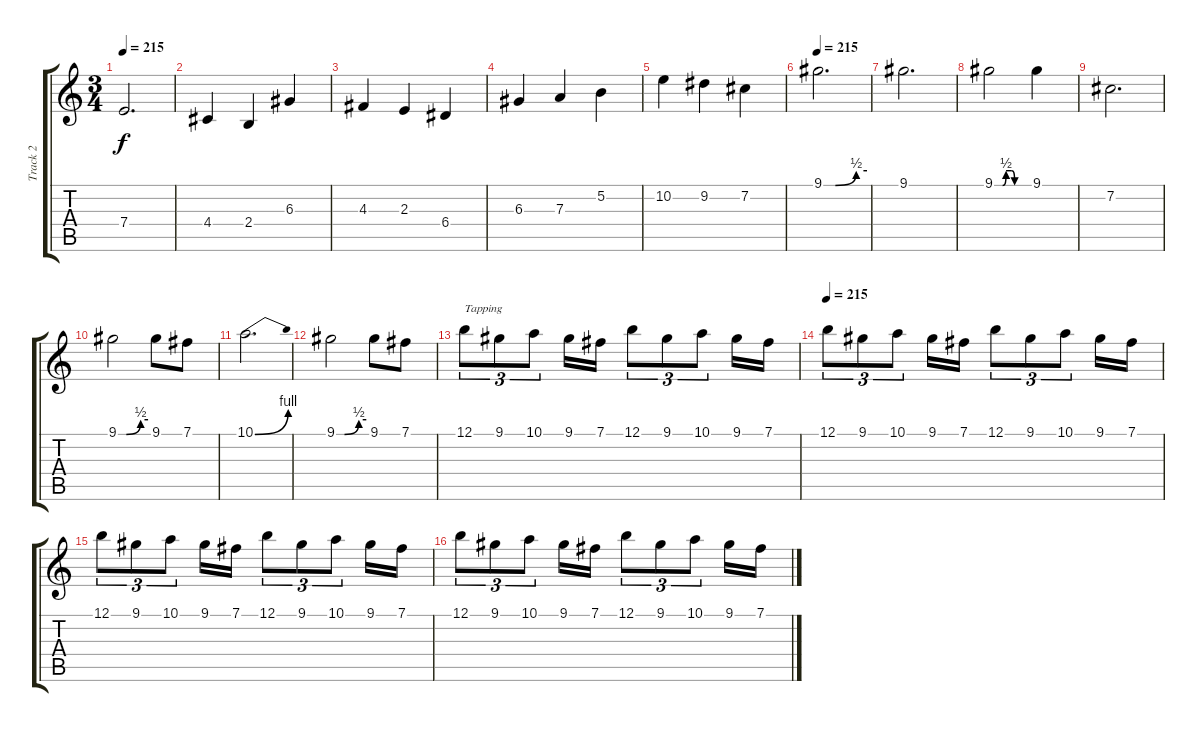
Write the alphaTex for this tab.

\track ("Track 2" "Track 2") {instrument distortionguitar}
\staff {score tabs}
\tuning (B3 Gb3 D3 A2 E2 B1) {hide}
\ts (3 4)
\tempo 215
\clef g2
\ks c
7.4.2{d dy f} |
4.4.4 2.4.4 6.3.4 |
4.3.4 2.3.4 6.4.4 |
6.3.4 7.3.4 5.2.4 |
10.2.4 9.2.4 7.2.4 |
\tempo 215
9.1{be (custom 0 0 16 0 45 2 60 2)}.2{d} |
9.1.2{d} |
9.1{be (custom 0 0 14 0 20 2 30 2 35 0 60 0)}.2 9.1.4 |
7.2.2{d} |
9.1{be (custom 0 0 16 0 45 2 60 2)}.2 9.1.8 7.1.8 |
10.1{be (bend 0 0 60 4)}.2{d} |
9.1{be (custom 0 0 16 0 45 2 60 2)}.2 9.1.8 7.1.8 |
12.1.8{tu (3 2) txt "Tapping"} 9.1.8{tu (3 2)} 10.1.8{tu (3 2)} 9.1.16 7.1.16 12.1.8{tu (3 2)} 9.1.8{tu (3 2)} 10.1.8{tu (3 2)} 9.1.16 7.1.16 |
\tempo 215
12.1.8{tu (3 2)} 9.1.8{tu (3 2)} 10.1.8{tu (3 2)} 9.1.16 7.1.16 12.1.8{tu (3 2)} 9.1.8{tu (3 2)} 10.1.8{tu (3 2)} 9.1.16 7.1.16 |
12.1.8{tu (3 2)} 9.1.8{tu (3 2)} 10.1.8{tu (3 2)} 9.1.16 7.1.16 12.1.8{tu (3 2)} 9.1.8{tu (3 2)} 10.1.8{tu (3 2)} 9.1.16 7.1.16 |
12.1.8{tu (3 2)} 9.1.8{tu (3 2)} 10.1.8{tu (3 2)} 9.1.16 7.1.16 12.1.8{tu (3 2)} 9.1.8{tu (3 2)} 10.1.8{tu (3 2)} 9.1.16 7.1.16
